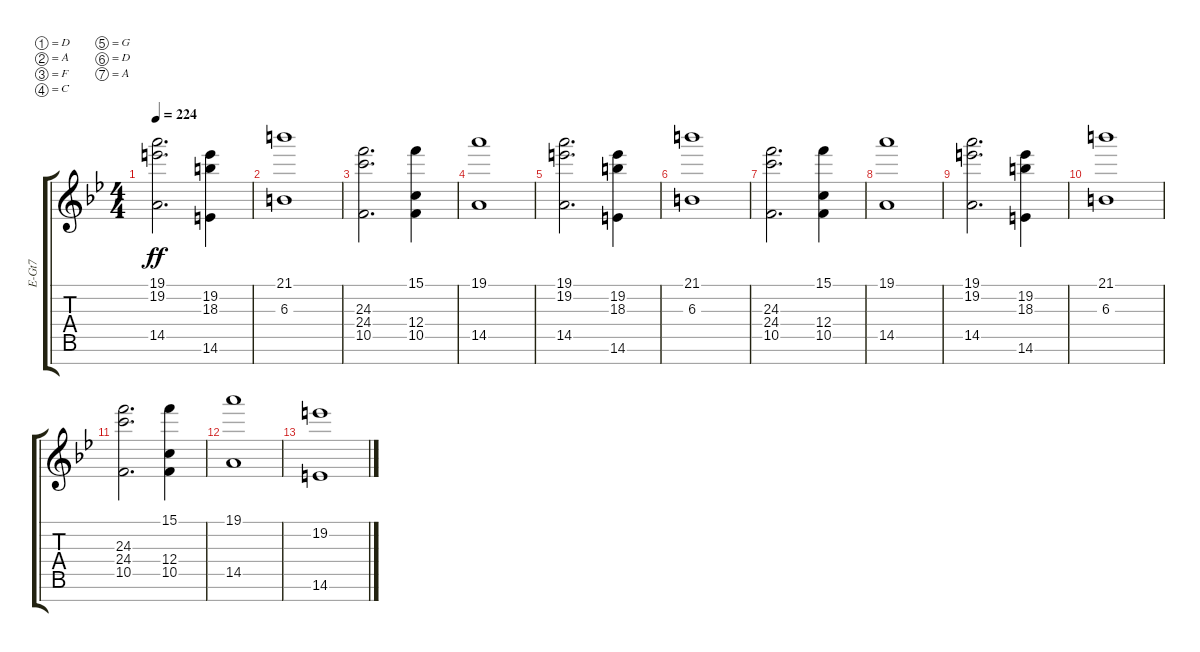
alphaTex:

\defaultSystemsLayout 4
\bracketExtendMode groupsimilarinstruments
\otherSystemsTrackNameOrientation horizontal
\track ("synth" "E-Gt7") {instrument distortionguitar}
\staff {score tabs}
\tuning (D4 A3 F3 C3 G2 D2 A1)
\ts (4 4)
\tempo 224
\clef g2
\ks bb
(19.2{acc #} 19.1{acc forcenatural} 14.5{acc forcenatural}).2{d dy ff beam Down} (19.2{acc #} 18.3{acc #} 14.6{acc #}).4{beam Down} |
(6.3{acc #} 21.1{acc #}).1{beam Down} |
(10.5{acc forcenatural} 24.3{acc forcenatural} 24.4{acc forcenatural}).2{d beam Down} (10.5{acc forcenatural} 12.4{acc forcenatural} 15.1{acc forcenatural}).4{beam Down} |
(19.1{acc forcenatural} 14.5{acc forcenatural}).1{beam Down} |
(19.2{acc #} 19.1{acc forcenatural} 14.5{acc forcenatural}).2{d beam Down} (19.2{acc #} 18.3{acc #} 14.6{acc #}).4{beam Down} |
(6.3{acc #} 21.1{acc #}).1{beam Down} |
(10.5{acc forcenatural} 24.3{acc forcenatural} 24.4{acc forcenatural}).2{d beam Down} (10.5{acc forcenatural} 12.4{acc forcenatural} 15.1{acc forcenatural}).4{beam Down} |
(19.1{acc forcenatural} 14.5{acc forcenatural}).1{beam Down} |
(19.2{acc #} 19.1{acc forcenatural} 14.5{acc forcenatural}).2{d beam Down} (19.2{acc #} 18.3{acc #} 14.6{acc #}).4{beam Down} |
(6.3{acc #} 21.1{acc #}).1{beam Down} |
(10.5{acc forcenatural} 24.3{acc forcenatural} 24.4{acc forcenatural}).2{d beam Down} (10.5{acc forcenatural} 12.4{acc forcenatural} 15.1{acc forcenatural}).4{beam Down} |
(19.1{acc forcenatural} 14.5{acc forcenatural}).1{beam Down} |
(19.2{acc #} 14.6{acc #}).1{beam Down}
